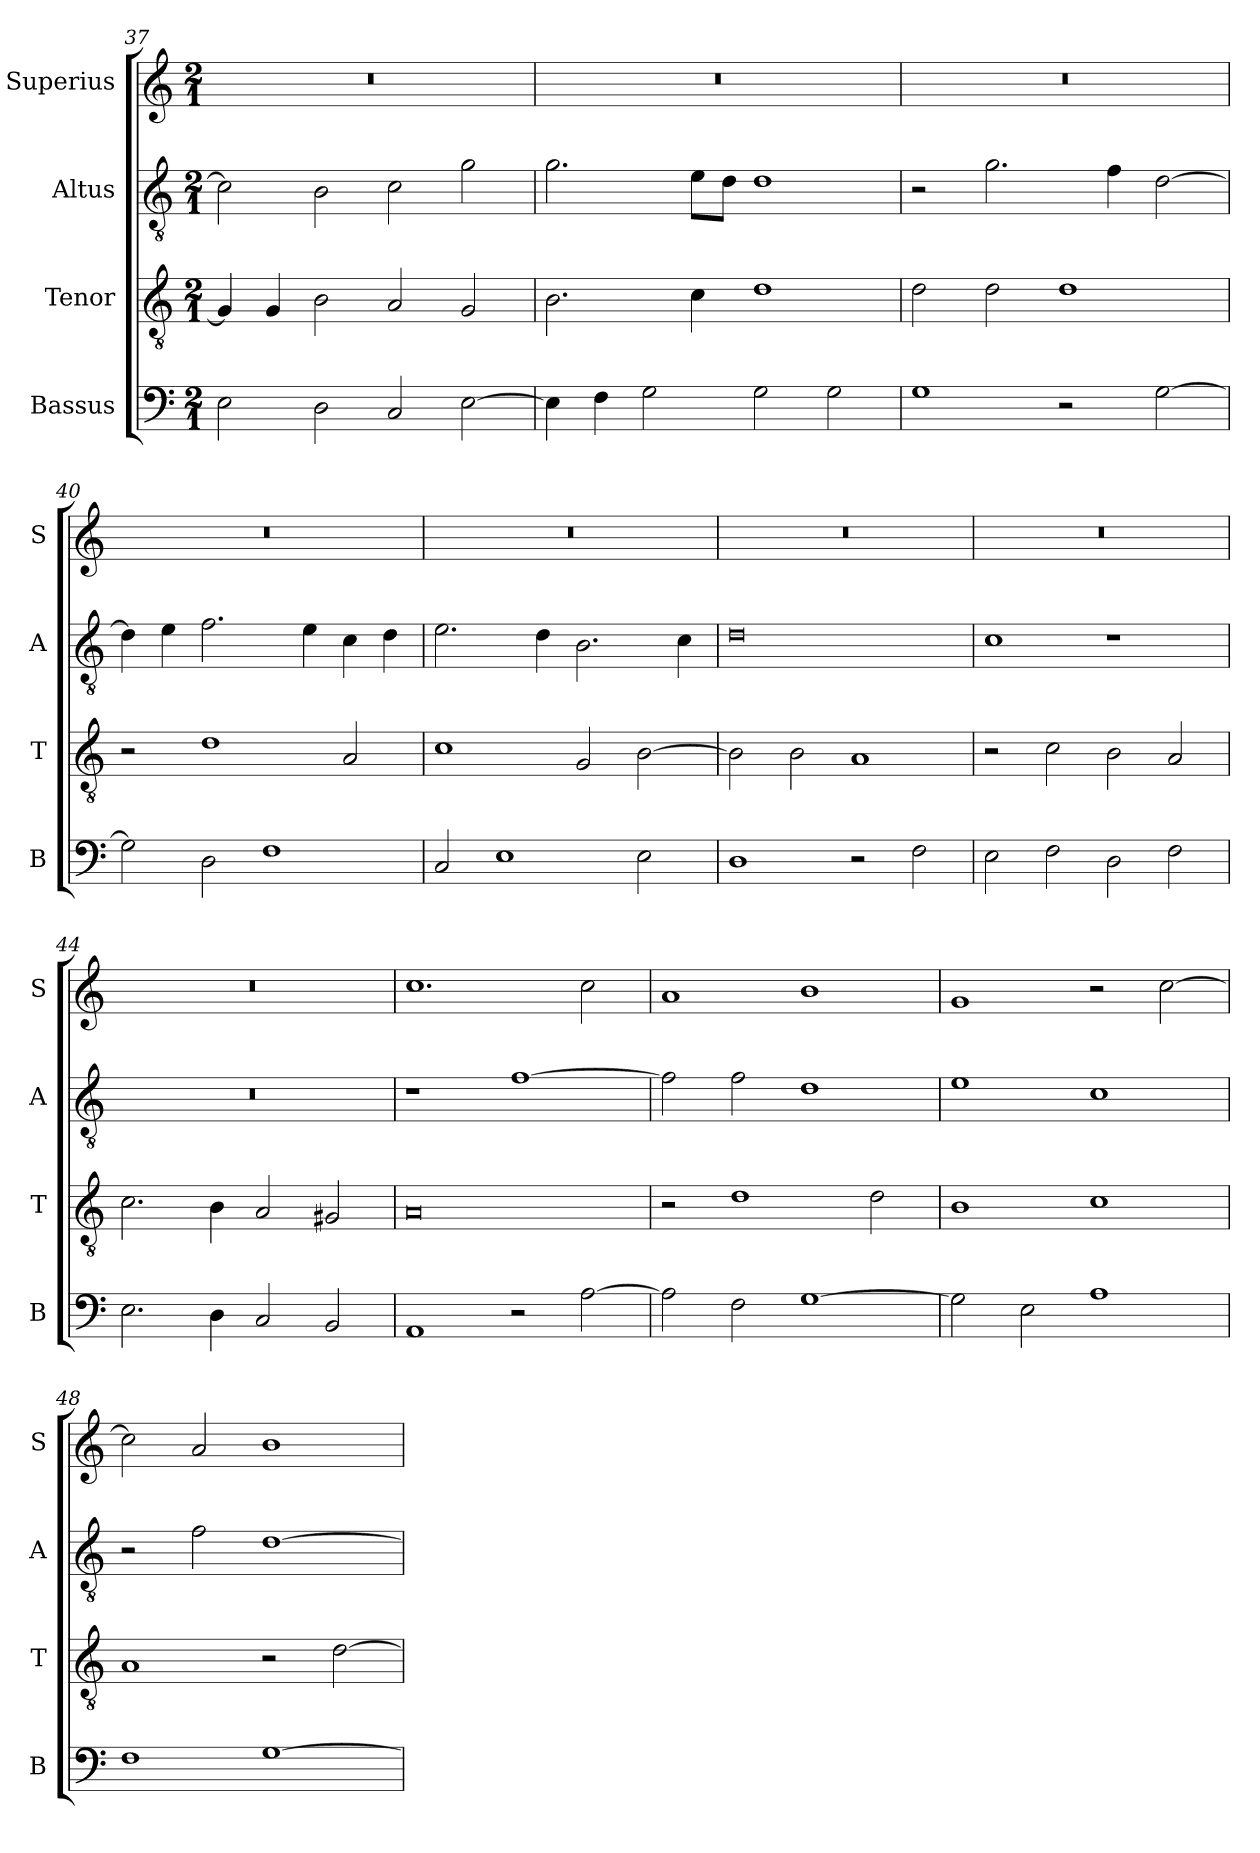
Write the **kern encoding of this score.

**kern	**kern	**kern	**kern
*part4	*part3	*part2	*part1
*staff4	*staff3	*staff2	*staff1
*I"Bassus	*I"Tenor	*I"Altus	*I"Superius
*I'B	*I'T	*I'A	*I'S
*clefF4	*clefGv2	*clefGv2	*clefG2
*k[]	*k[]	*k[]	*k[]
*M2/1	*M2/1	*M2/1	*M2/1
=37	=37	=37	=37
2E\	4G/]	2c\]	0r
.	4G/	.	.
2D\	2B\	2B\	.
2C/	2A/	2c\	.
[2E\	2G/	2g\	.
=38	=38	=38	=38
4E\]	2.B\	2.g\	0r
4F\	.	.	.
2G\	.	.	.
.	4c\	8e\L	.
.	.	8d\J	.
2G\	1d	1d	.
2G\	.	.	.
=39	=39	=39	=39
1G	2d\	2r	0r
.	2d\	2.g\	.
2r	1d	.	.
.	.	4f\	.
[2G\	.	[2d\	.
=40	=40	=40	=40
2G\]	2r	4d\]	0r
.	.	4e\	.
2D\	1d	2.f\	.
1F	.	.	.
.	.	4e\	.
.	2A/	4c\	.
.	.	4d\	.
=41	=41	=41	=41
2C/	1c	2.e\	0r
1E	.	.	.
.	.	4d\	.
.	2G/	2.B\	.
2E\	[2B\	.	.
.	.	4c\	.
=42	=42	=42	=42
1D	2B\]	0d	0r
.	2B\	.	.
2r	1A	.	.
2F\	.	.	.
=43	=43	=43	=43
2E\	2r	1c	0r
2F\	2c\	.	.
2D\	2B\	1r	.
2F\	2A/	.	.
=44	=44	=44	=44
2.E\	2.c\	0r	0r
4D\	4B\	.	.
2C/	2A/	.	.
2BB/	2G#X/	.	.
=45	=45	=45	=45
1AA	0A	1r	1.cc
2r	.	[1f	.
[2A\	.	.	2cc\
=46	=46	=46	=46
2A\]	2r	2f\]	1a
2F\	1d	2f\	.
[1G	.	1d	1b
.	2d\	.	.
=47	=47	=47	=47
2G\]	1B	1e	1g
2E\	.	.	.
1A	1c	1c	2r
.	.	.	[2cc\
=48	=48	=48	=48
1F	1A	2r	2cc\]
.	.	2f\	2a/
[1G	2r	[1d	1b
.	[2d\	.	.
=	=	=	=
*-	*-	*-	*-
